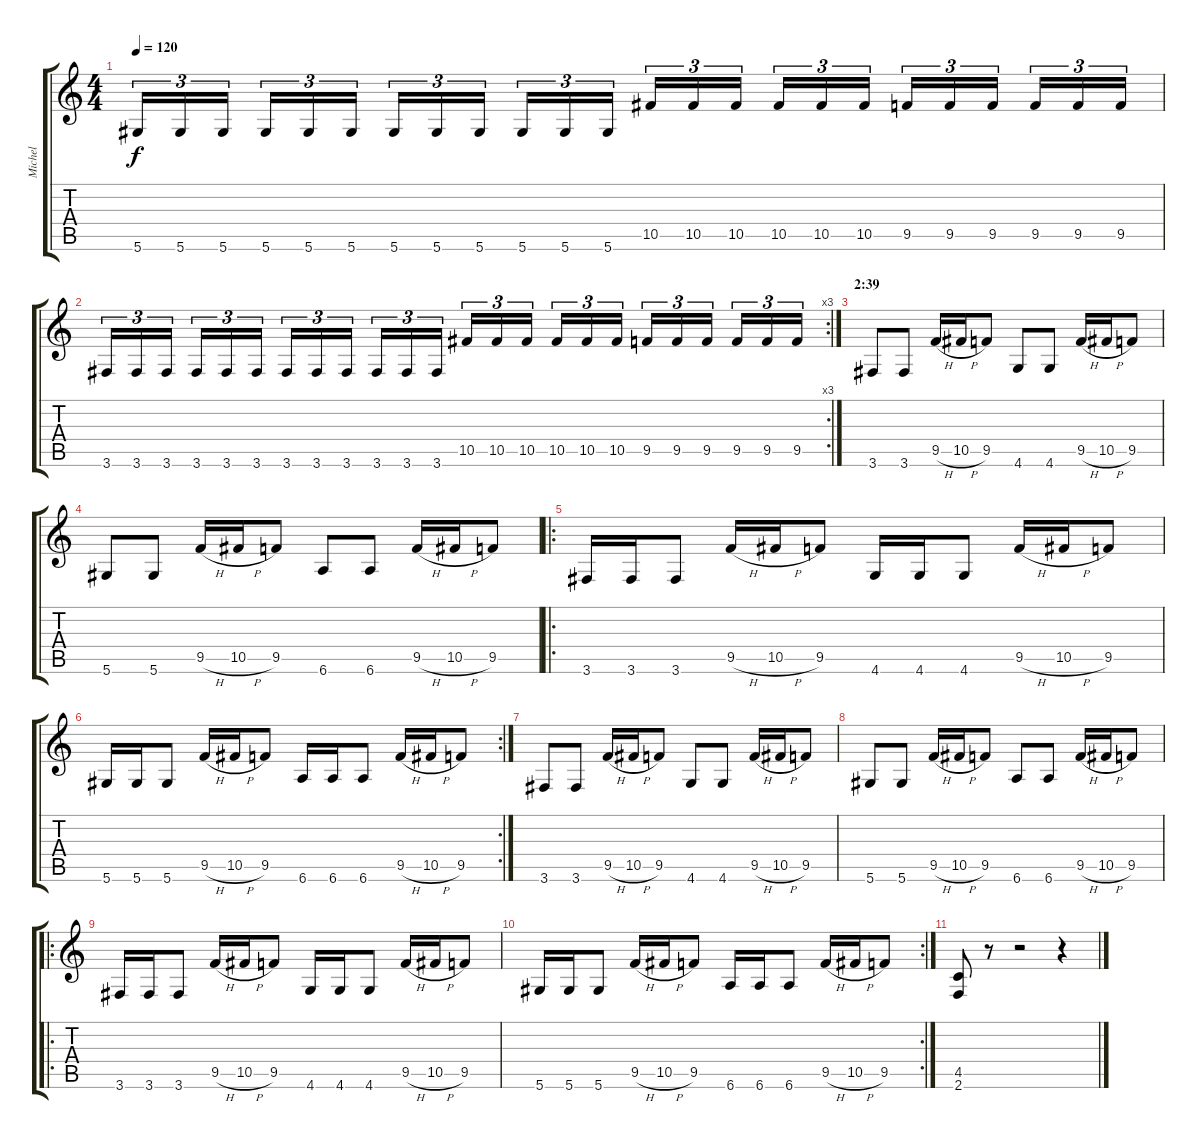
\track ("Michel" "Michel") {instrument distortionguitar}
\staff {score tabs}
\tuning (Eb4 Bb3 Gb3 Db3 Ab2 Eb2) {hide}
\ts (4 4)
\tempo 120
\clef g2
\ks c
5.6.16{tu (3 2) dy f} 5.6.16{tu (3 2)} 5.6.16{tu (3 2)} 5.6.16{tu (3 2)} 5.6.16{tu (3 2)} 5.6.16{tu (3 2)} 5.6.16{tu (3 2)} 5.6.16{tu (3 2)} 5.6.16{tu (3 2)} 5.6.16{tu (3 2)} 5.6.16{tu (3 2)} 5.6.16{tu (3 2)} 10.5.16{tu (3 2)} 10.5.16{tu (3 2)} 10.5.16{tu (3 2)} 10.5.16{tu (3 2)} 10.5.16{tu (3 2)} 10.5.16{tu (3 2)} 9.5.16{tu (3 2)} 9.5.16{tu (3 2)} 9.5.16{tu (3 2)} 9.5.16{tu (3 2)} 9.5.16{tu (3 2)} 9.5.16{tu (3 2)} |
\rc 3
3.6.16{tu (3 2)} 3.6.16{tu (3 2)} 3.6.16{tu (3 2)} 3.6.16{tu (3 2)} 3.6.16{tu (3 2)} 3.6.16{tu (3 2)} 3.6.16{tu (3 2)} 3.6.16{tu (3 2)} 3.6.16{tu (3 2)} 3.6.16{tu (3 2)} 3.6.16{tu (3 2)} 3.6.16{tu (3 2)} 10.5.16{tu (3 2)} 10.5.16{tu (3 2)} 10.5.16{tu (3 2)} 10.5.16{tu (3 2)} 10.5.16{tu (3 2)} 10.5.16{tu (3 2)} 9.5.16{tu (3 2)} 9.5.16{tu (3 2)} 9.5.16{tu (3 2)} 9.5.16{tu (3 2)} 9.5.16{tu (3 2)} 9.5.16{tu (3 2)} |
\section ("" "2:39")
3.6.8 3.6.8 9.5{h}.16 10.5{h}.16 9.5.8 4.6.8 4.6.8 9.5{h}.16 10.5{h}.16 9.5.8 |
5.6.8 5.6.8 9.5{h}.16 10.5{h}.16 9.5.8 6.6.8 6.6.8 9.5{h}.16 10.5{h}.16 9.5.8 |
\ro
3.6.16 3.6.16 3.6.8 9.5{h}.16 10.5{h}.16 9.5.8 4.6.16 4.6.16 4.6.8 9.5{h}.16 10.5{h}.16 9.5.8 |
\rc 2
5.6.16 5.6.16 5.6.8 9.5{h}.16 10.5{h}.16 9.5.8 6.6.16 6.6.16 6.6.8 9.5{h}.16 10.5{h}.16 9.5.8 |
3.6.8 3.6.8 9.5{h}.16 10.5{h}.16 9.5.8 4.6.8 4.6.8 9.5{h}.16 10.5{h}.16 9.5.8 |
5.6.8 5.6.8 9.5{h}.16 10.5{h}.16 9.5.8 6.6.8 6.6.8 9.5{h}.16 10.5{h}.16 9.5.8 |
\ro
3.6.16 3.6.16 3.6.8 9.5{h}.16 10.5{h}.16 9.5.8 4.6.16 4.6.16 4.6.8 9.5{h}.16 10.5{h}.16 9.5.8 |
\rc 2
5.6.16 5.6.16 5.6.8 9.5{h}.16 10.5{h}.16 9.5.8 6.6.16 6.6.16 6.6.8 9.5{h}.16 10.5{h}.16 9.5.8 |
(4.5 2.6).8 r.8 r.2 r.4
